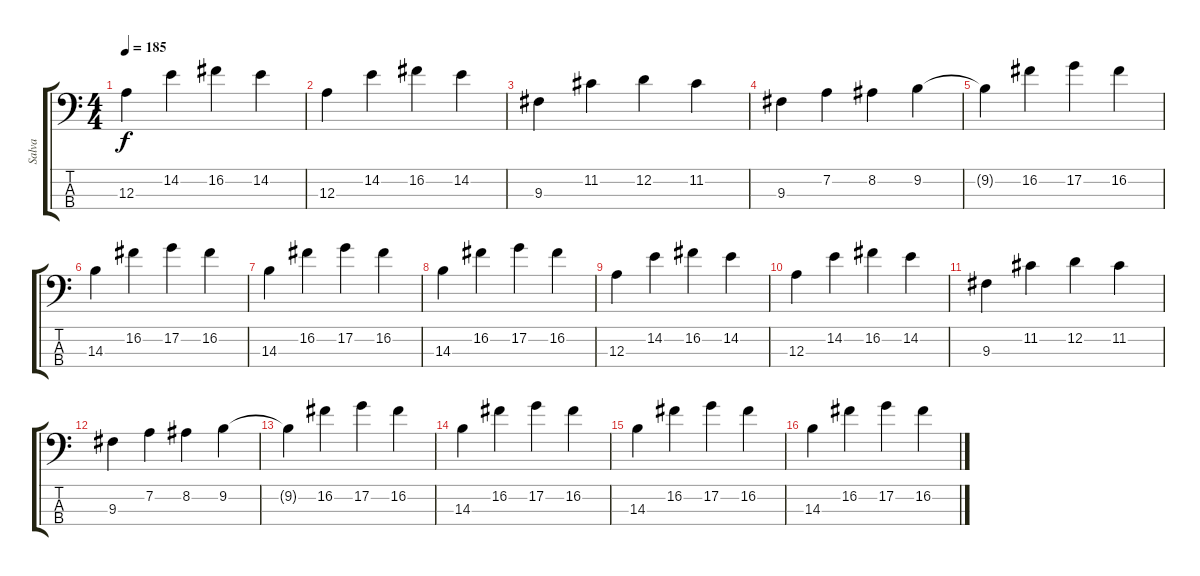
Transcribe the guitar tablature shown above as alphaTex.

\track ("Salva" "Salva") {instrument electricbassfinger}
\staff {score tabs}
\tuning (G2 D2 A1 E1) {hide}
\ts (4 4)
\tempo 185
\clef f4
\ks c
12.3.4{dy f} 14.2.4 16.2.4 14.2.4 |
12.3.4 14.2.4 16.2.4 14.2.4 |
9.3.4 11.2.4 12.2.4 11.2.4 |
9.3.4 7.2.4 8.2.4 9.2.4 |
9.2{t}.4 16.2.4 17.2.4 16.2.4 |
14.3.4 16.2.4 17.2.4 16.2.4 |
14.3.4 16.2.4 17.2.4 16.2.4 |
14.3.4 16.2.4 17.2.4 16.2.4 |
12.3.4 14.2.4 16.2.4 14.2.4 |
12.3.4 14.2.4 16.2.4 14.2.4 |
9.3.4 11.2.4 12.2.4 11.2.4 |
9.3.4 7.2.4 8.2.4 9.2.4 |
9.2{t}.4 16.2.4 17.2.4 16.2.4 |
14.3.4 16.2.4 17.2.4 16.2.4 |
14.3.4 16.2.4 17.2.4 16.2.4 |
14.3.4 16.2.4 17.2.4 16.2.4
